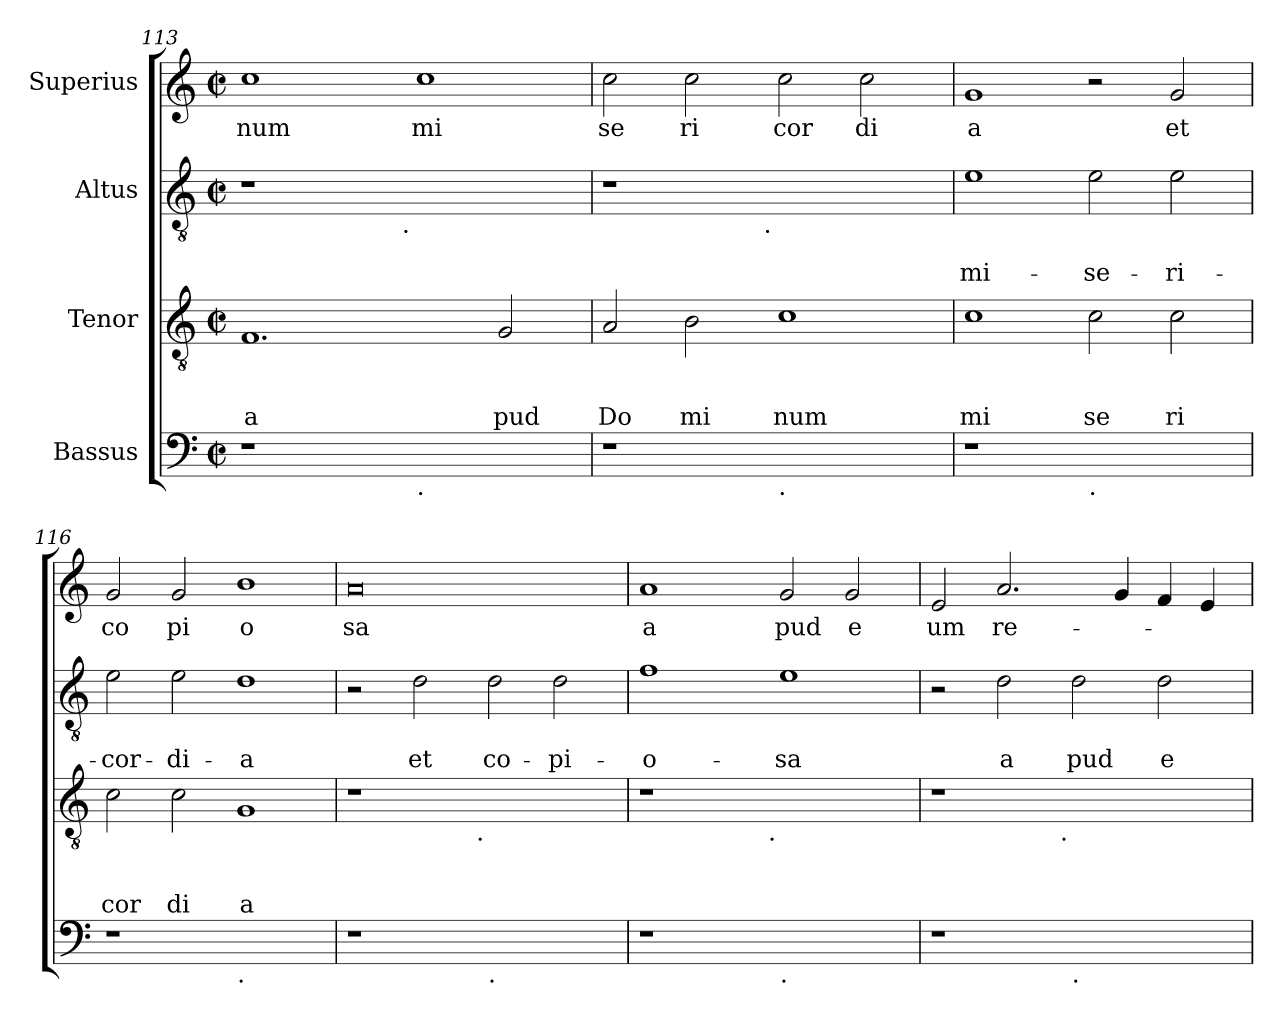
**kern	**kern	**text	**text	**text	**kern	**text	**text	**kern	**text
*part4	*part3	*part3	*part3	*part3	*part2	*part2	*part2	*part1	*part1
*staff4	*staff3	*staff3	*staff3	*staff3	*staff2	*staff2	*staff2	*staff1	*staff1
*I"Bassus	*I"Tenor	*	*	*	*I"Altus	*	*	*I"Superius	*
*clefF4	*clefGv2	*	*	*	*clefGv2	*	*	*clefG2	*
*k[]	*k[]	*	*	*	*k[]	*	*	*k[]	*
*C:	*C:	*	*	*	*C:	*	*	*C:	*
*M2/2	*M2/2	*	*	*	*M2/2	*	*	*M2/2	*
*met(c|)	*met(c|)	*	*	*	*met(c|)	*	*	*met(c|)	*
=113	=113	=113	=113	=113	=113	=113	=113	=113	=113
!	!	!	!	!LO:LY:b	!	!	!	!	!LO:LY:b
*	*	*	*	*	*^	*	*	*	*
1r	1.F	.	.	a	1r	2ryy	.	.	1cc	num
.	.	.	.	.	.	4...ryy	.	.	.	.
!	!	!	!	!	!	!LO:TX:b:t=.	!	!	!	!
.	.	.	.	.	.	1ryy	.	.	.	.
!LO:TX:b:t=.	!	!	!	!	!	!	!	!	!	!
!	!	!	!	!	!	!	!	!	!	!LO:LY:b
1ryy	.	.	.	.	1ryy	.	.	.	1cc	mi
!	!	!	!	!LO:LY:b	!	!	!	!	!	!
.	2G/	.	.	pud	.	.	.	.	.	.
.	.	.	.	.	.	32ryy	.	.	.	.
=114	=114	=114	=114	=114	=114	=114	=114	=114	=114	=114
!	!	!	!	!LO:LY:b	!	!	!	!	!	!LO:LY:b
1r	2A/	.	.	Do	1r	2ryy	.	.	2cc\	se
!	!	!	!	!LO:LY:b	!	!	!	!	!	!LO:LY:b
.	2B\	.	.	mi	.	4...ryy	.	.	2cc\	ri
!	!	!	!	!	!	!LO:TX:b:t=.	!	!	!	!
.	.	.	.	.	.	1ryy	.	.	.	.
!LO:TX:b:t=.	!	!	!	!	!	!	!	!	!	!
!	!	!	!	!LO:LY:b	!	!	!	!	!	!LO:LY:b
1ryy	1c	.	.	num	1ryy	.	.	.	2cc\	cor
!	!	!	!	!	!	!	!	!	!	!LO:LY:b
.	.	.	.	.	.	.	.	.	2cc\	di
.	.	.	.	.	.	32ryy	.	.	.	.
=115	=115	=115	=115	=115	=115	=115	=115	=115	=115	=115
!	!	!	!	!LO:LY:b	!	!	!	!LO:LY:b	!	!LO:LY:b
*	*	*	*	*	*v	*v	*	*	*	*
1r	1c	.	.	mi	1e	.	mi-	1g	a
!LO:TX:b:t=.	!	!	!	!	!	!	!	!	!
!	!	!	!	!LO:LY:b	!	!	!LO:LY:b	!	!
1ryy	2c\	.	.	se	2e\	.	-se-	2r	.
!	!	!	!	!LO:LY:b	!	!	!LO:LY:b	!	!LO:LY:b
.	2c\	.	.	ri	2e\	.	-ri-	2g/	et
=116	=116	=116	=116	=116	=116	=116	=116	=116	=116
!	!	!	!	!LO:LY:b	!	!	!LO:LY:b	!	!LO:LY:b
1r	2c\	.	.	cor	2e\	.	-cor-	2g/	co
!	!	!	!	!LO:LY:b	!	!	!LO:LY:b	!	!LO:LY:b
.	2c\	.	.	di	2e\	.	-di-	2g/	pi
!LO:TX:b:t=.	!	!	!	!	!	!	!	!	!
!	!	!	!	!LO:LY:b	!	!	!LO:LY:b	!	!LO:LY:b
1ryy	1G	.	.	a	1d	.	-a	1b	o
=117	=117	=117	=117	=117	=117	=117	=117	=117	=117
!	!	!	!	!	!	!	!	!	!LO:LY:b
*	*^	*	*	*	*	*	*	*	*
1r	1r	2ryy	.	.	.	2r	.	.	0a	sa
!	!	!	!	!	!	!	!	!LO:LY:b	!	!
.	.	4...ryy	.	.	.	2d\	.	et	.	.
!	!	!LO:TX:b:t=.	!	!	!	!	!	!	!	!
.	.	1ryy	.	.	.	.	.	.	.	.
!LO:TX:b:t=.	!	!	!	!	!	!	!	!	!	!
!	!	!	!	!	!	!	!	!LO:LY:b	!	!
1ryy	1ryy	.	.	.	.	2d\	.	co-	.	.
!	!	!	!	!	!	!	!	!LO:LY:b	!	!
.	.	.	.	.	.	2d\	.	-pi-	.	.
.	.	32ryy	.	.	.	.	.	.	.	.
=118	=118	=118	=118	=118	=118	=118	=118	=118	=118	=118
!	!	!	!	!	!	!	!	!LO:LY:b	!	!LO:LY:b
1r	1r	2ryy	.	.	.	1f	.	-o-	1a	a
.	.	4...ryy	.	.	.	.	.	.	.	.
!	!	!LO:TX:b:t=.	!	!	!	!	!	!	!	!
.	.	1ryy	.	.	.	.	.	.	.	.
!LO:TX:b:t=.	!	!	!	!	!	!	!	!	!	!
!	!	!	!	!	!	!	!	!LO:LY:b	!	!LO:LY:b
1ryy	1ryy	.	.	.	.	1e	.	-sa	2g/	pud
!	!	!	!	!	!	!	!	!	!	!LO:LY:b
.	.	.	.	.	.	.	.	.	2g/	e
.	.	32ryy	.	.	.	.	.	.	.	.
!!LO:PB:g=z
=119	=119	=119	=119	=119	=119	=119	=119	=119	=119	=119
!	!	!	!	!	!	!	!	!	!	!LO:LY:b
1r	1r	2ryy	.	.	.	2r	.	.	2e/	um
!	!	!	!	!	!	!	!	!LO:LY:b	!	!LO:LY:b
.	.	4...ryy	.	.	.	2d\	.	a	2.a/	re-
!	!	!LO:TX:b:t=.	!	!	!	!	!	!	!	!
.	.	1ryy	.	.	.	.	.	.	.	.
!LO:TX:b:t=.	!	!	!	!	!	!	!	!	!	!
!	!	!	!	!	!	!	!	!LO:LY:b	!	!
1ryy	1ryy	.	.	.	.	2d\	.	pud	.	.
.	.	.	.	.	.	.	.	.	4g/	.
!	!	!	!	!	!	!	!	!LO:LY:b	!	!
.	.	.	.	.	.	2d\	.	e	4f/	.
.	.	.	.	.	.	.	.	.	4e/	.
.	.	32ryy	.	.	.	.	.	.	.	.
*	*v	*v	*	*	*	*	*	*	*	*
=	=	=	=	=	=	=	=	=	=
*-	*-	*-	*-	*-	*-	*-	*-	*-	*-
